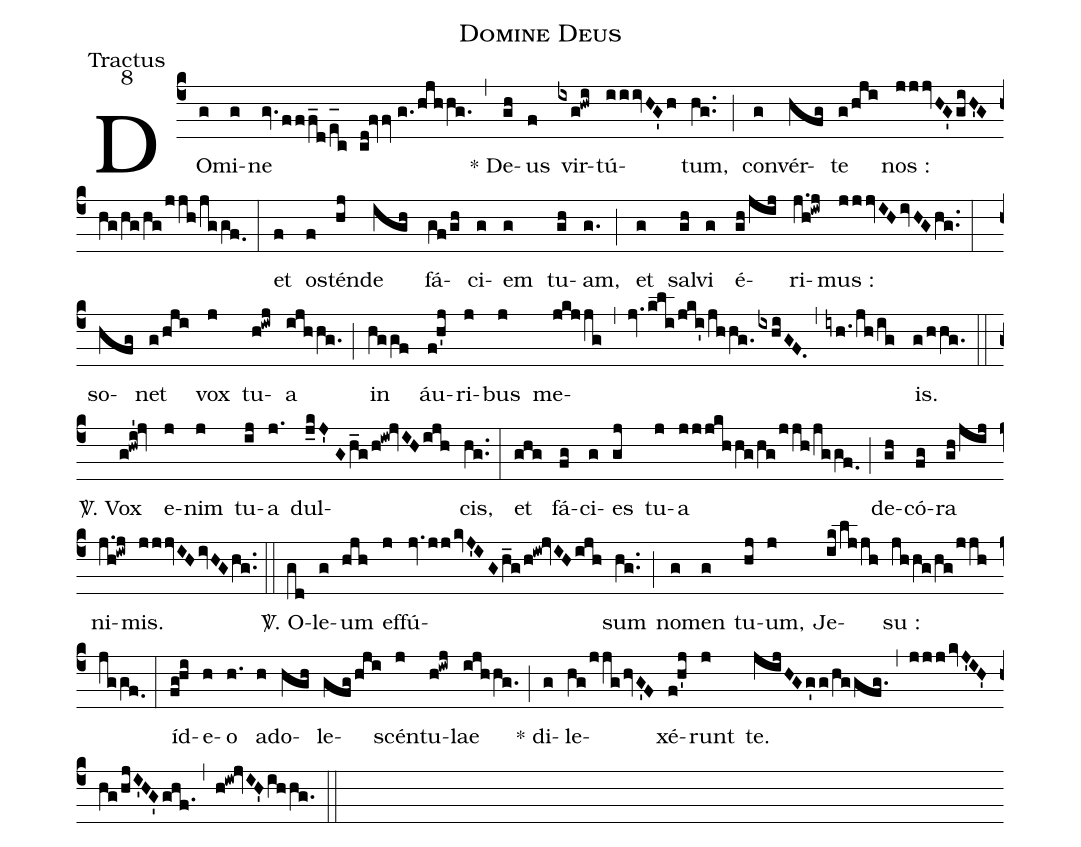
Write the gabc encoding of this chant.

name:Domine Deus;
office-part:Tractus;
mode:8;
%%
(c4) DO(g)mi(g)ne(gv.fff_d/e_[oh:h]c cd!fvv//g./hjhhg.) (,) * De(gh)us(f) vir(ixg!hwi)tú(iiivHG'h)tum,(hg..) (;) con(g)vér(hfg)te(g/hji) nos :(jjjvHG'giH'Ghg/hg/hg/jjh/jggf.0) (:) et(f) os(f)tén(hj)de(igh) fá(gf/gh)ci(g)em(g) tu(gh)am,(g.) (;) et(g) sal(gh)vi(g) é(gh/jij)ri(j.h!iwj)mus :(jjjvIHivHGhg..) (:) so(hfg)net(g/hji) vox(j) tu(h!iwj)a(ijhhg.) (;) in(hggf) áu(f!h'j)ri(j)bus(j) me(jkjjg)(,)(jv.kli/jki'/jhhg.ixhiGF.)(,)(iyh./jh/ig)is.(g/hhg.) (::)
<sp>V/</sp>. Vox(g!hwi'!jv) e(j)nim(j) tu(ij)a(j.) dul(j_kJ'//Gh_g/h!iw!jvIHijh)cis,(hg..) (:) et(ghg) fá(fg)ci(g)es(gj) tu(j)a(jjjkhhg/hg/jjh/jggf.0) (;) de(gh)có(fg)ra(gh/jij) ni(j.h!iwj)mis.(jjjvIHivHGhg..) (::)
<sp>V/</sp>. O(gd)le(g)um(hjh) ef(j)fú(jv.jjkvJ'IGh_g/h!iw!jvIHijh)sum(hg..) (;) no(g)men(g) tu(hj)um,(j) Je(ik/ljjh)su :(jhhg/hg/jjh/jggf.0) (:) íd(fg!hi)e(h)o(h.) ad(h)o(hgh)le(gfghji)scén(j)tu(h!iwj)lae(ijhhg.) (;) * di(g)le(hg/jjghvG'F)xé(f!h'j)runt(j) te.(jijHGg'g/hggfg.) (,) (jjjkvJ'IH'hg/hjI'HG'ghf.1) (,) (h!iw!jvIH'ihhg.) (::)
